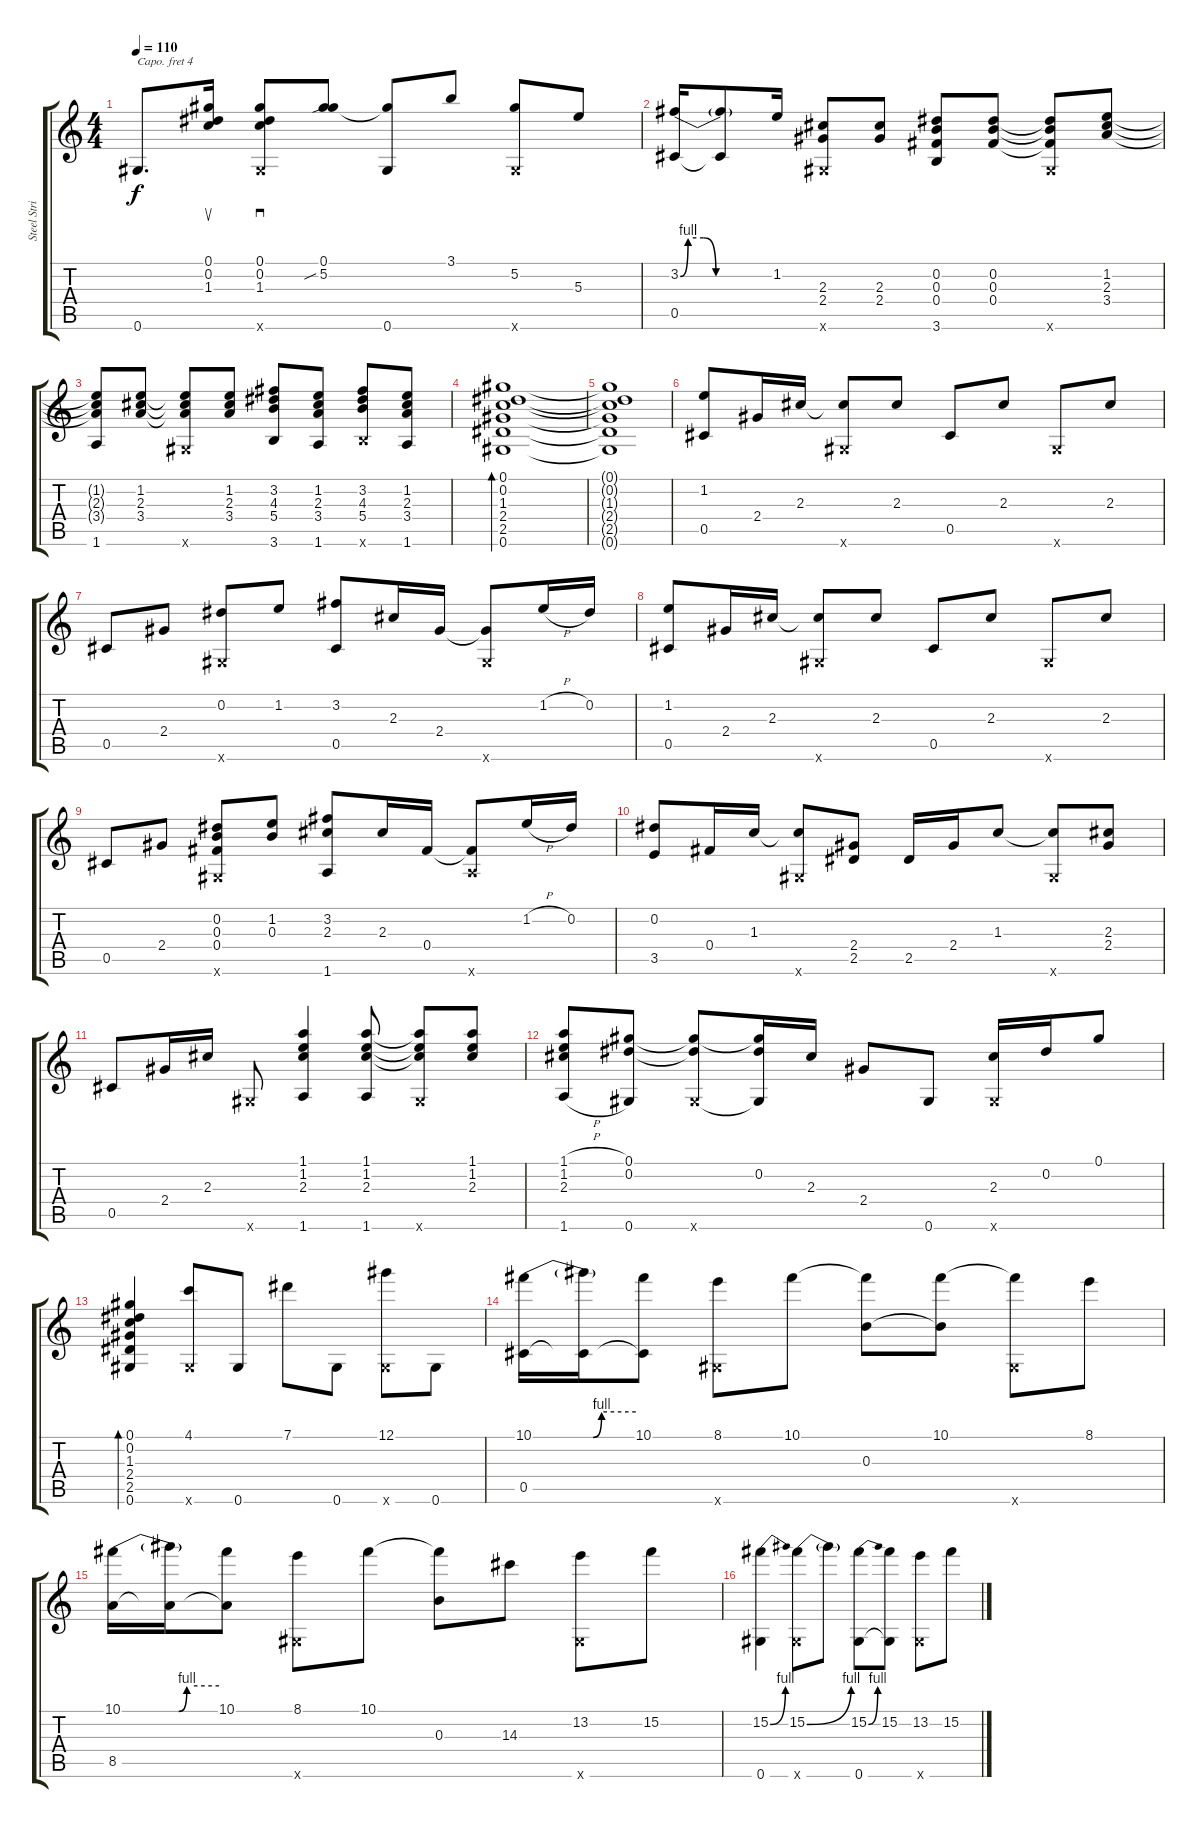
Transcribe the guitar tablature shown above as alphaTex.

\track ("Steel String" "Steel Stri") {instrument acousticguitarsteel}
\staff {score tabs}
\capo 4
\tuning (E4 B3 G3 D3 A2 E2) {hide}
\ts (4 4)
\tempo 110
\clef g2
\ks c
0.6.8{d dy f} (0.1 0.2 1.3).16{su} (0.1 0.2 1.3 0.6{x}).8{sd} (0.1 5.2{sib}).8 (5.2{t} 0.6).8 3.1.8 (5.2 0.6{x}).8 5.3.8 |
(3.2{be (custom 0 0 5 4 15 4 23 0 60 0)} 0.5).16 (3.2{t} 0.5{t}).8 1.2.16 (2.3 2.4 0.6{x}).8 (2.3 2.4).8 (0.2 0.3 0.4 3.6).8 (0.2 0.3 0.4).8 (0.2{t} 0.3{t} 0.4{t} 0.6{x}).8 (1.2 2.3 3.4).8 |
(1.2{t} 2.3{t} 3.4{t} 1.6).8 (1.2 2.3 3.4).8 (1.2{t} 2.3{t} 3.4{t} 0.6{x}).8 (1.2 2.3 3.4).8 (3.2 4.3 5.4 3.6).8 (1.2 2.3 3.4 1.6).8 (3.2 4.3 5.4 3.6{x}).8 (1.2 2.3 3.4 1.6).8 |
(0.1 0.2 1.3 2.4 2.5 0.6).1{bd 240} |
(0.1{t} 0.2{t} 1.3{t} 2.4{t} 2.5{t} 0.6{t}).1 |
(1.2 0.5).8 2.4.16 2.3.16 (2.3{t} 0.6{x}).8 2.3.8 0.5.8 2.3.8 0.6{x}.8 2.3.8 |
0.5.8 2.4.8 (0.2 0.6{x}).8 1.2.8 (3.2 0.5).8 2.3.16 2.4.16 (2.4{t} 0.6{x}).8 1.2{h}.16 0.2.16 |
(1.2 0.5).8 2.4.16 2.3.16 (2.3{t} 0.6{x}).8 2.3.8 0.5.8 2.3.8 0.6{x}.8 2.3.8 |
0.5.8 2.4.8 (0.2 0.3 0.4 0.6{x}).8 (1.2 0.3).8 (3.2 2.3 1.6).8 2.3.16 0.4.16 (0.4{t} 1.6{x}).8 1.2{h}.16 0.2.16 |
(0.2 3.5).8 0.4.16 1.3.16 (1.3{t} 0.6{x}).8 (2.4 2.5).8 2.5.16 2.4.16 1.3.8 (1.3{t} 0.6{x}).8 (2.3 2.4).8 |
0.5.8 2.4.16 2.3.16 0.6{x}.8 (1.1 1.2 2.3 1.6).4 (1.1 1.2 2.3 1.6).8 (1.1{t} 1.2{t} 2.3{t} 0.6{x}).8 (1.1 1.2 2.3).8 |
(1.1{h} 1.2{h} 2.3 1.6{h}).8 (0.1 0.2 0.6).8 (0.1{t} 0.2{t} 0.6{x}).8 (0.1{t} 0.2 0.6{t}).16 2.3.16 2.4.8 0.6.8 (2.3 0.6{x}).16 0.2.16 0.1.8 |
(0.1 0.2 1.3 2.4 2.5 0.6).4{bd 30} (4.1 0.6{x}).8 0.6.8 7.1.8 0.6.8 (12.1 0.6{x}).8 0.6.8 |
(10.1{be (custom 0 0 15 0 35 0 40 4 60 4)} 0.5).16 (10.1{t} 0.5{t}).16 (10.1 0.5{t}).8 (8.1 0.6{x}).8 10.1.8 (10.1{t} 0.3).8 (10.1 0.3{t}).8 (10.1{t} 0.6{x}).8 8.1.8 |
(10.1{be (custom 0 0 35 0 40 4 60 4)} 8.5).16 (10.1{t} 8.5{t}).16 (10.1 8.5{t}).8 (8.1 0.6{x}).8 10.1.8 (10.1{t} 0.3).8 14.3.8 (13.2 0.6{x}).8 15.2.8 |
(15.2{be (bend 0 0 60 4)} 0.6).4 (15.2{be (bend 0 0 60 4)} 0.6{x}).8 15.2{t}.8 (15.2{be (bend 0 0 60 4)} 0.6).8 (15.2 0.6{t}).8 (13.2 0.6{x}).8 15.2.8
